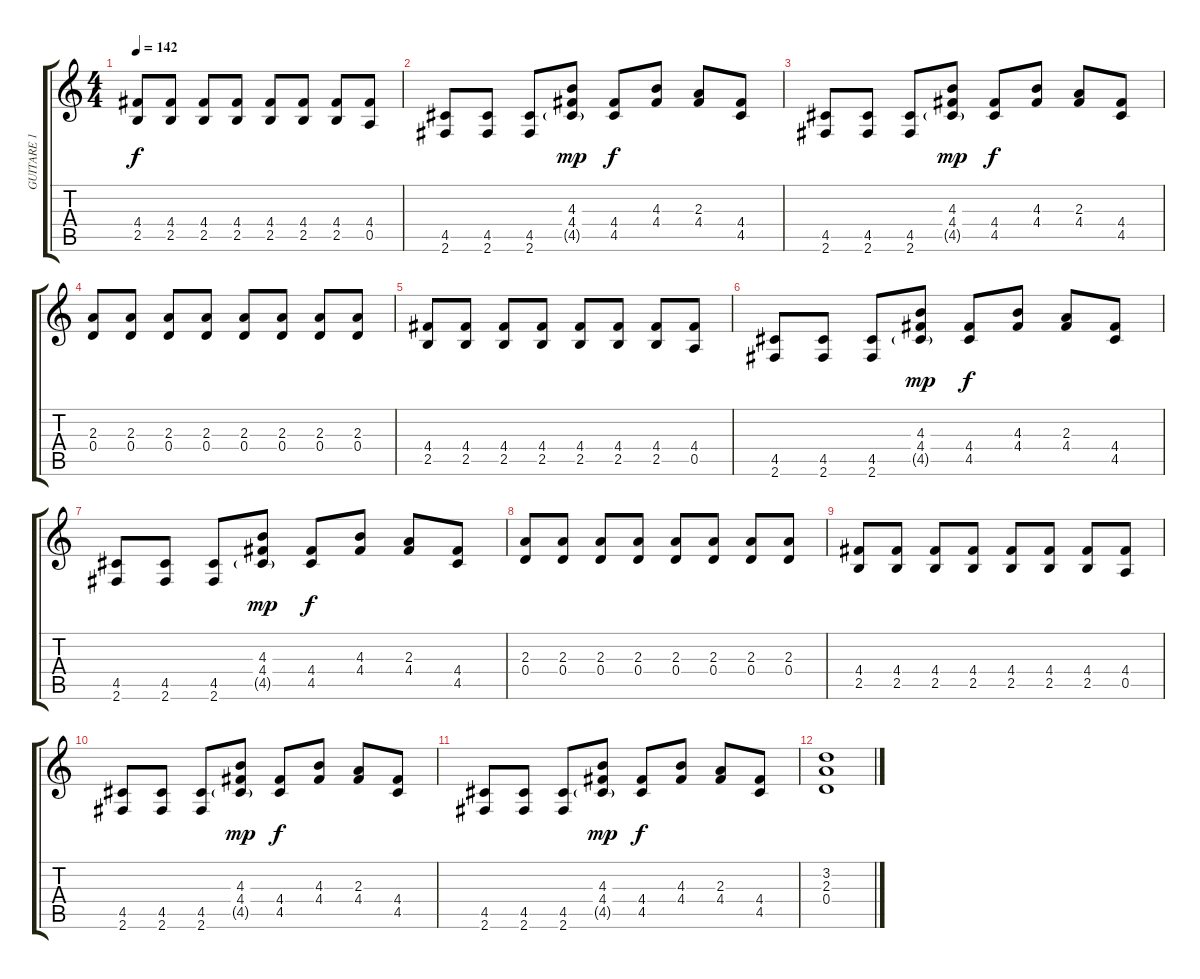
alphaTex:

\track ("GUITARE 1" "GUITARE 1") {instrument electricguitarclean}
\staff {score tabs}
\tuning (E4 B3 G3 D3 A2 E2) {hide}
\ts (4 4)
\tempo 142
\clef g2
\ks c
(4.4 2.5).8{dy f} (4.4 2.5).8 (4.4 2.5).8 (4.4 2.5).8 (4.4 2.5).8 (4.4 2.5).8 (4.4 2.5).8 (4.4 0.5).8 |
(4.5 2.6).8 (4.5 2.6).8 (4.5 2.6).8 (4.3 4.4 4.5{g}).8{dy mp} (4.4 4.5).8{dy f} (4.3 4.4).8 (2.3 4.4).8 (4.4 4.5).8 |
(4.5 2.6).8 (4.5 2.6).8 (4.5 2.6).8 (4.3 4.4 4.5{g}).8{dy mp} (4.4 4.5).8{dy f} (4.3 4.4).8 (2.3 4.4).8 (4.4 4.5).8 |
(2.3 0.4).8 (2.3 0.4).8 (2.3 0.4).8 (2.3 0.4).8 (2.3 0.4).8 (2.3 0.4).8 (2.3 0.4).8 (2.3 0.4).8 |
(4.4 2.5).8 (4.4 2.5).8 (4.4 2.5).8 (4.4 2.5).8 (4.4 2.5).8 (4.4 2.5).8 (4.4 2.5).8 (4.4 0.5).8 |
(4.5 2.6).8 (4.5 2.6).8 (4.5 2.6).8 (4.3 4.4 4.5{g}).8{dy mp} (4.4 4.5).8{dy f} (4.3 4.4).8 (2.3 4.4).8 (4.4 4.5).8 |
(4.5 2.6).8 (4.5 2.6).8 (4.5 2.6).8 (4.3 4.4 4.5{g}).8{dy mp} (4.4 4.5).8{dy f} (4.3 4.4).8 (2.3 4.4).8 (4.4 4.5).8 |
(2.3 0.4).8 (2.3 0.4).8 (2.3 0.4).8 (2.3 0.4).8 (2.3 0.4).8 (2.3 0.4).8 (2.3 0.4).8 (2.3 0.4).8 |
(4.4 2.5).8 (4.4 2.5).8 (4.4 2.5).8 (4.4 2.5).8 (4.4 2.5).8 (4.4 2.5).8 (4.4 2.5).8 (4.4 0.5).8 |
(4.5 2.6).8 (4.5 2.6).8 (4.5 2.6).8 (4.3 4.4 4.5{g}).8{dy mp} (4.4 4.5).8{dy f} (4.3 4.4).8 (2.3 4.4).8 (4.4 4.5).8 |
(4.5 2.6).8 (4.5 2.6).8 (4.5 2.6).8 (4.3 4.4 4.5{g}).8{dy mp} (4.4 4.5).8{dy f} (4.3 4.4).8 (2.3 4.4).8 (4.4 4.5).8 |
(3.2 2.3 0.4).1
